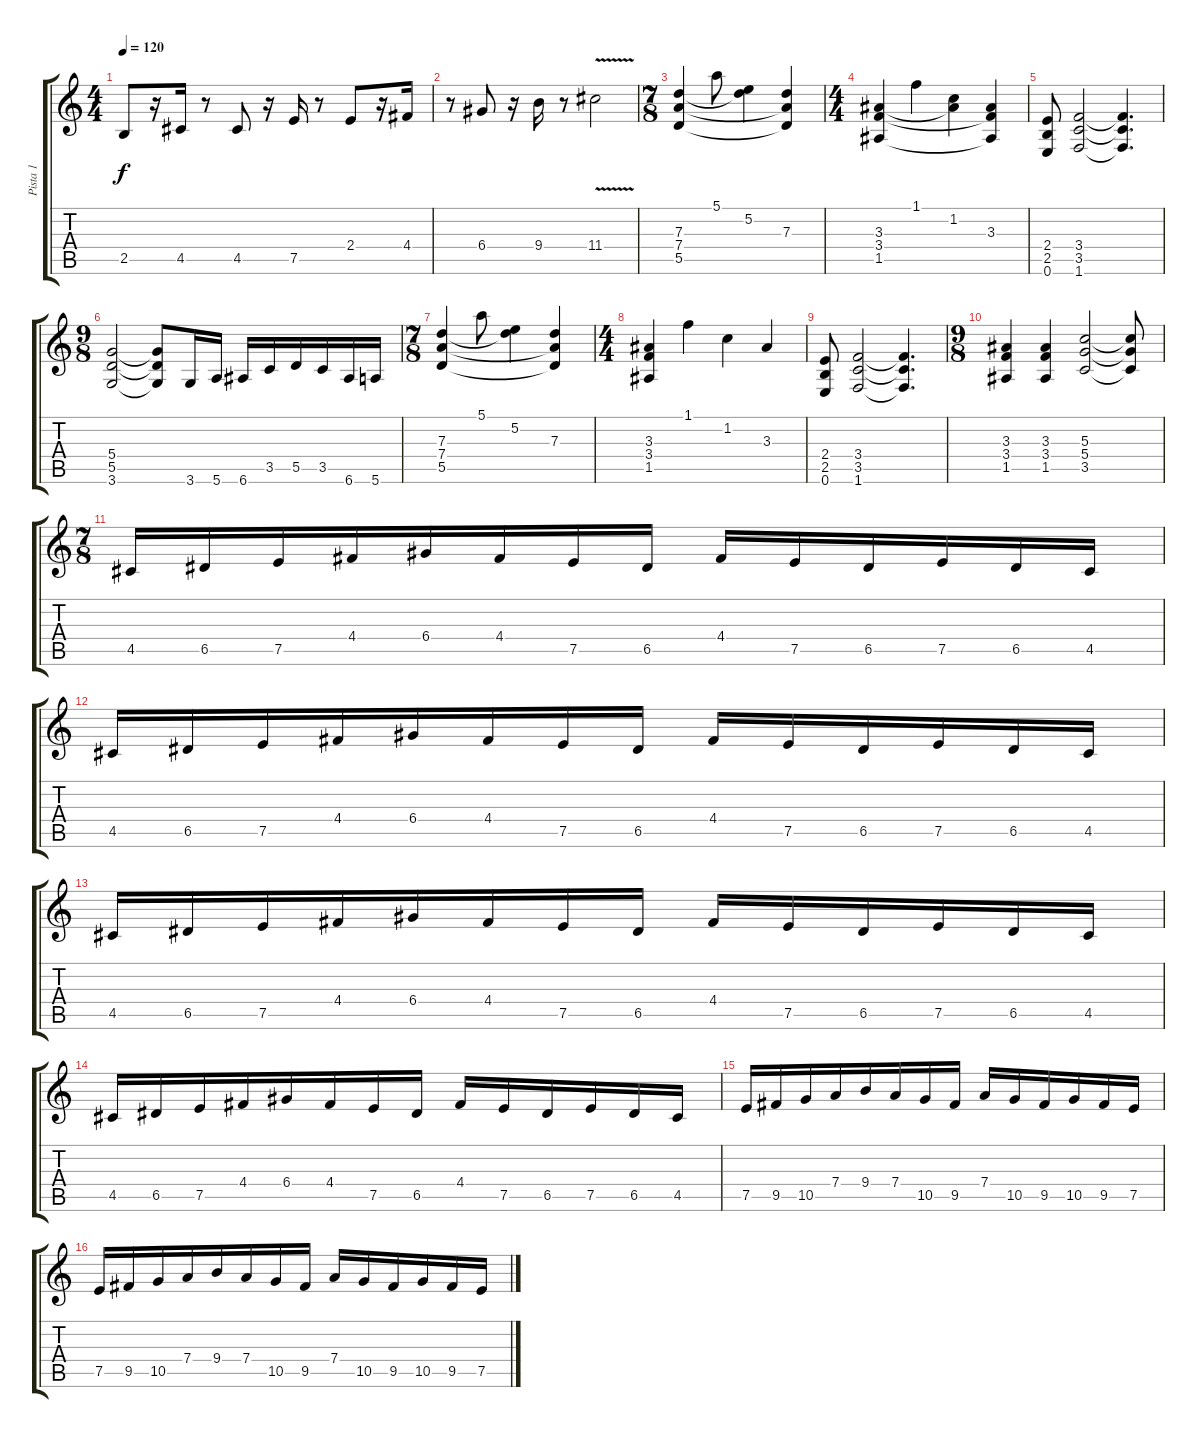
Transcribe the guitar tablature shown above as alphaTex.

\track ("Pista 1" "Pista 1") {instrument distortionguitar}
\staff {score tabs}
\tuning (E4 B3 G3 D3 A2 E2) {hide}
\ts (4 4)
\tempo 120
\clef g2
\ks c
2.5.8{dy f} r.16 4.5.16 r.8 4.5.8 r.16 7.5.16 r.8 2.4.8 r.16 4.4.16 |
r.8 6.4.8 r.16 9.4.16 r.8 11.4{v}.2 |
\ts (7 8)
(7.3 7.4 5.5).4 5.1.8 (5.2 7.3{t}).4 (7.3 7.4{t} 5.5{t}).4 |
\ts (4 4)
(3.3 3.4 1.5).4 1.1.4 (1.2 3.3{t}).4 (3.3 3.4{t} 1.5{t}).4 |
(2.4 2.5 0.6).8 (3.4 3.5 1.6).2 (3.4{t} 3.5{t} 1.6{t}).4{d} |
\ts (9 8)
(5.4 5.5 3.6).2 (5.4{t} 5.5{t} 3.6{t}).8 3.6.16 5.6.16 6.6.16 3.5.16 5.5.16 3.5.16 6.6.16 5.6.16 |
\ts (7 8)
(7.3 7.4 5.5).4 5.1.8 (5.2 7.3{t}).4 (7.3 7.4{t} 5.5{t}).4 |
\ts (4 4)
(3.3 3.4 1.5).4 1.1.4 1.2.4 3.3.4 |
(2.4 2.5 0.6).8 (3.4 3.5 1.6).2 (3.4{t} 3.5{t} 1.6{t}).4{d} |
\ts (9 8)
(3.3 3.4 1.5).4 (3.3 3.4 1.5).4 (5.3 5.4 3.5).2 (5.3{t} 5.4{t} 3.5{t}).8 |
\ts (7 8)
4.5.16 6.5.16 7.5.16 4.4.16 6.4.16 4.4.16 7.5.16 6.5.16 4.4.16 7.5.16 6.5.16 7.5.16 6.5.16 4.5.16 |
4.5.16 6.5.16 7.5.16 4.4.16 6.4.16 4.4.16 7.5.16 6.5.16 4.4.16 7.5.16 6.5.16 7.5.16 6.5.16 4.5.16 |
4.5.16 6.5.16 7.5.16 4.4.16 6.4.16 4.4.16 7.5.16 6.5.16 4.4.16 7.5.16 6.5.16 7.5.16 6.5.16 4.5.16 |
4.5.16 6.5.16 7.5.16 4.4.16 6.4.16 4.4.16 7.5.16 6.5.16 4.4.16 7.5.16 6.5.16 7.5.16 6.5.16 4.5.16 |
7.5.16 9.5.16 10.5.16 7.4.16 9.4.16 7.4.16 10.5.16 9.5.16 7.4.16 10.5.16 9.5.16 10.5.16 9.5.16 7.5.16 |
7.5.16 9.5.16 10.5.16 7.4.16 9.4.16 7.4.16 10.5.16 9.5.16 7.4.16 10.5.16 9.5.16 10.5.16 9.5.16 7.5.16
